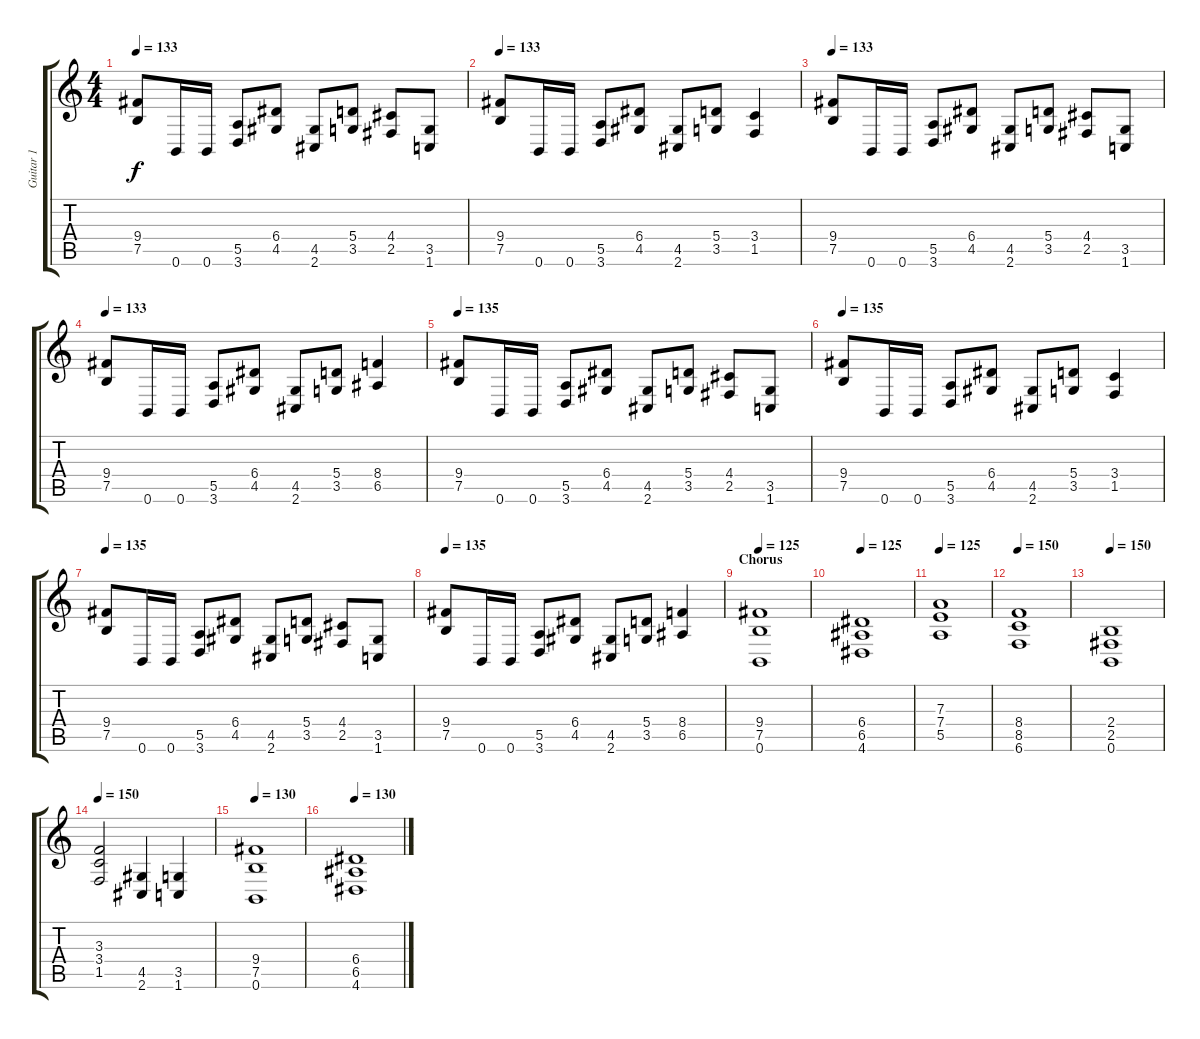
\track ("Guitar 1" "Guitar 1") {instrument distortionguitar}
\staff {score tabs}
\tuning (B3 Gb3 D3 A2 E2 B1) {hide}
\ts (4 4)
\tempo 133
\clef g2
\ks c
(9.4 7.5).8{dy f} 0.6.16 0.6.16 (5.5 3.6).8 (6.4 4.5).8 (4.5 2.6).8 (5.4 3.5).8 (4.4 2.5).8 (3.5 1.6).8 |
\tempo 133
(9.4 7.5).8 0.6.16 0.6.16 (5.5 3.6).8 (6.4 4.5).8 (4.5 2.6).8 (5.4 3.5).8 (3.4 1.5).4 |
\tempo 133
(9.4 7.5).8 0.6.16 0.6.16 (5.5 3.6).8 (6.4 4.5).8 (4.5 2.6).8 (5.4 3.5).8 (4.4 2.5).8 (3.5 1.6).8 |
\tempo 133
(9.4 7.5).8 0.6.16 0.6.16 (5.5 3.6).8 (6.4 4.5).8 (4.5 2.6).8 (5.4 3.5).8 (8.4 6.5).4 |
\tempo 135
(9.4 7.5).8 0.6.16 0.6.16 (5.5 3.6).8 (6.4 4.5).8 (4.5 2.6).8 (5.4 3.5).8 (4.4 2.5).8 (3.5 1.6).8 |
\tempo 135
(9.4 7.5).8 0.6.16 0.6.16 (5.5 3.6).8 (6.4 4.5).8 (4.5 2.6).8 (5.4 3.5).8 (3.4 1.5).4 |
\tempo 135
(9.4 7.5).8 0.6.16 0.6.16 (5.5 3.6).8 (6.4 4.5).8 (4.5 2.6).8 (5.4 3.5).8 (4.4 2.5).8 (3.5 1.6).8 |
\tempo 135
(9.4 7.5).8 0.6.16 0.6.16 (5.5 3.6).8 (6.4 4.5).8 (4.5 2.6).8 (5.4 3.5).8 (8.4 6.5).4 |
\section ("" "Chorus")
\tempo 125
(9.4 7.5 0.6).1{balance 8} |
\tempo 125
(6.4 6.5 4.6).1 |
\tempo 125
(7.3 7.4 5.5).1 |
\tempo 150
(8.4 8.5 6.6).1 |
\tempo 150
(2.4 2.5 0.6).1{balance 3 instrument distortionguitar} |
\tempo 150
(3.3 3.4 1.5).2 (4.5 2.6).4 (3.5 1.6).4 |
\tempo 130
(9.4 7.5 0.6).1{balance 8} |
\tempo 130
(6.4 6.5 4.6).1
